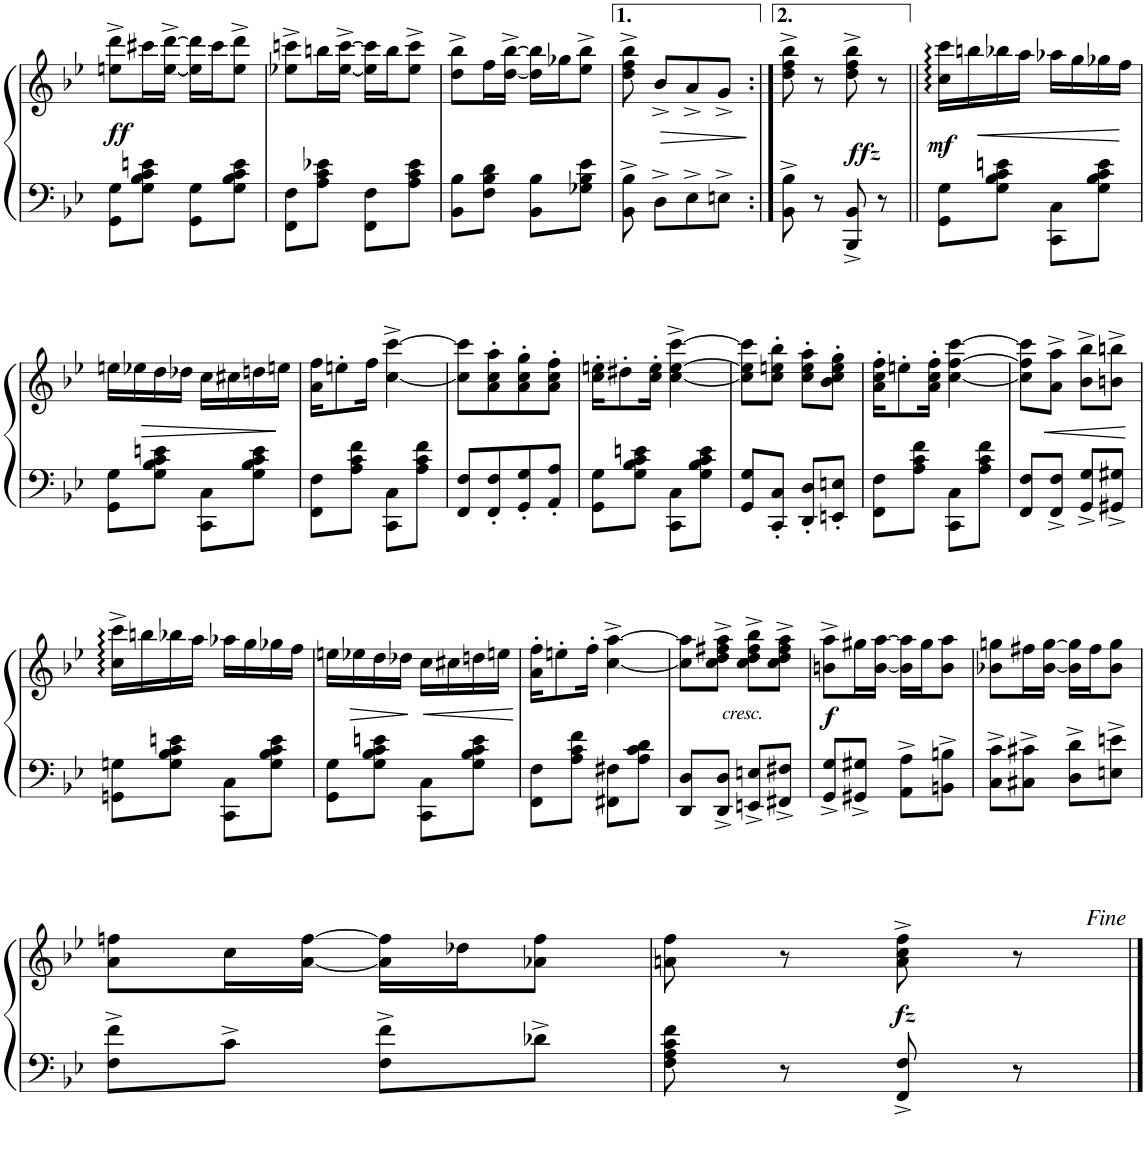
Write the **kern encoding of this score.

**kern	**kern	**dynam
*part1	*part1	*part1
*staff2	*staff1	*staff1/2
*I"Piano	*	*
*I'Pno.	*	*
!!LO:PB:g=z
*clefF4	*clefG2	*
*k[b-e-]	*k[b-e-]	*
*M2/4	*M2/4	*
=88	=88	=88
!	!	!LO:DY:b
8GG\ 8G\L	8een\^ 8ddd\^L	ff
8G\ 8B-\ 8c\ 8en\J	16ccc#X\L	.
.	[16ee\^ [16ddd\^JJ	.
8GG\ 8G\L	16ee\] 16ddd\]LL	.
.	16ccc#\J	.
8G\ 8B-\ 8c\ 8e\J	8ee\^ 8ddd\^J	.
=89	=89	=89
8FF\ 8F\L	8ee-X\^ 8cccn\^L	.
8A\ 8c\ 8e-X\J	16bbn\L	.
.	[16ee-\^ [16ccc\^JJ	.
8FF\ 8F\L	16ee-\] 16ccc\]LL	.
.	16bb\J	.
8A\ 8c\ 8e-\J	8ee-\^ 8ccc\^J	.
=90	=90	=90
8BB-\ 8B-\L	8dd\^ 8bb-\^L	.
8F\ 8B-\ 8d\J	16ff\L	.
.	[16dd\^ [16bb-\^JJ	.
8BB-\ 8B-\L	16dd\] 16bb-\]LL	.
.	16gg-X\J	.
8G-X\ 8B-\ 8e-\J	8ee-\^ 8bb-\^J	.
=91	=91	=91
8BB-\^ 8B-\^	8dd\^ 8ff\^ 8bb-\^	.
!	!	!LO:HP:b
8D^\L	8b-^/L	>
8E-^\	8a^/	.
8En^\J	8g^/J	.
.	.	]
=92:|!	=92:|!	=92:|!
8BB-\^ 8B-\^	8dd\^ 8ff\^ 8bb-\^	.
8r	8r	.
!	!	!LO:DY:b
8BBB-/^ 8BB-/^	8dd\^ 8ff\^ 8bb-\^	other-dynamics
8r	8r	.
=93||	=93||	=93||
!	!	!LO:DY:b
8GG\ 8G\L	16cc\ 16ccc\LL	mf
!	!	!LO:HP:b
.	16bbn\	<
8G\ 8B-\ 8c\ 8en\J	16bb-X\	.
.	16aa\JJ	.
8CC\ 8C\L	16aa-X\LL	.
.	16gg\	.
8G\ 8B-\ 8c\ 8e\J	16gg-X\	.
.	16ff\JJ	[
!!LO:LB:g=z
=94	=94	=94
8GG\ 8G\L	16een\LL	.
!	!	!LO:HP:b
.	16ee-X\	>
8G\ 8B-\ 8c\ 8en\J	16dd\	.
.	16dd-X\JJ	.
8CC\ 8C\L	16cc\LL	.
.	16cc#X\	.
8G\ 8B-\ 8c\ 8e\J	16ddn\	.
.	16een\JJ	]
=95	=95	=95
8FF\ 8F\L	16a\ 16ff\KL	.
.	8een'\	.
8A\ 8c\ 8f\J	.	.
.	16ff\Jk	.
8CC\ 8C\L	[4cc\^ [4ccc\^	.
8A\ 8c\ 8f\J	.	.
=96	=96	=96
8FF/ 8F/L	8cc\] 8ccc\]L	.
8FF/' 8F/'	8a\' 8cc\' 8aa\'	.
8GG/' 8G/'	8a\' 8cc\' 8gg\'	.
8AA/' 8A/'J	8a\' 8cc\' 8ff\'J	.
=97	=97	=97
8GG\ 8G\L	16cc\' 16een\'KL	.
.	8dd#X'\	.
8G\ 8B-\ 8c\ 8en\J	.	.
.	16cc\' 16ee\'Jk	.
8CC\ 8C\L	[4cc\^ [4ee\^ [4ccc\^	.
8G\ 8B-\ 8c\ 8e\J	.	.
=98	=98	=98
8GG/ 8G/L	8cc\] 8ee\] 8ccc\]L	.
8CC/' 8C/'J	8cc\' 8een\' 8bb-\'J	.
8DD/' 8D/'L	8cc\' 8ee\' 8aa\'L	.
8EEn/' 8En/'J	8b-\' 8cc\' 8ee\' 8gg\'J	.
=99	=99	=99
8FF\ 8F\L	16a\' 16cc\' 16ff\'KL	.
.	8een'\	.
8A\ 8c\ 8f\J	.	.
.	16a\' 16cc\' 16ff\'Jk	.
8CC\ 8C\L	[4cc\ [4ff\ [4ccc\	.
8A\ 8c\ 8f\J	.	.
=100	=100	=100
8FF/ 8F/L	8cc\] 8ff\] 8ccc\]L	.
!	!	!LO:HP:b
8FF/^ 8F/^J	8a\^ 8aa\^J	<
8GG/^ 8G/^L	8b-\^ 8bb-\^L	.
8GG#X/^ 8G#X/^J	8bn\^ 8bbn\^J	.
.	.	[
!!LO:LB:g=z
=101	=101	=101
8GGn\ 8Gn\L	16cc\^ 16ccc\^LL	.
.	16bbn\	.
8G\ 8B-\ 8c\ 8en\J	16bb-X\	.
.	16aa\JJ	.
8CC\ 8C\L	16aa-X\LL	.
.	16gg\	.
8G\ 8B-\ 8c\ 8e\J	16gg-X\	.
.	16ff\JJ	.
=102	=102	=102
8GG\ 8G\L	16een\LL	.
!	!	!LO:HP:b
.	16ee-X\	>
8G\ 8B-\ 8c\ 8en\J	16dd\	.
.	16dd-X\JJ	.
!	!	!LO:HP:n=1:b
8CC\ 8C\L	16cc\LL	] <
.	16cc#X\	.
8G\ 8B-\ 8c\ 8e\J	16ddn\	.
.	16een\JJ	.
.	.	[
=103	=103	=103
8FF\ 8F\L	16a\' 16ff\'KL	.
.	8een'\	.
8A\ 8c\ 8f\J	.	.
.	16ff'\Jk	.
8FF#X\ 8F#X\L	[4cc\^ [4aa\^	.
8A\ 8c\ 8d\J	.	.
=104	=104	=104
8DD/ 8D/L	8cc\] 8aa\]L	.
!	!LO:TX:b:i:t=cresc.	!
8DD/^ 8D/^J	8cc\^ 8dd\^ 8ff#X\^ 8aa\^J	.
8EEn/^ 8En/^L	8cc\^ 8dd\^ 8ff#\^ 8bb-\^L	.
8FF#X/^ 8F#X/^J	8cc\^ 8dd\^ 8ff#\^ 8aa\^J	.
=105	=105	=105
!	!	!LO:DY:b
8GG/^ 8G/^L	8bn\^ 8aa\^L	f
8GG#X/^ 8G#X/^J	16gg#X\L	.
.	[16b\ [16aa\JJ	.
8AA\^ 8A\^L	16b\] 16aa\]LL	.
.	16gg#\J	.
8BBn\^ 8Bn\^J	8b\ 8aa\J	.
=106	=106	=106
8C\^ 8c\^L	8b-X\ 8ggn\L	.
8C#X\^ 8c#X\^J	16ff#X\L	.
.	[16b-\ [16gg\JJ	.
8D\^ 8d\^L	16b-\] 16gg\]LL	.
.	16ff#\J	.
8En\^ 8en\^J	8b-\ 8gg\J	.
!!LO:LB:g=z
=107	=107	=107
8F\^ 8f\^L	8a\ 8ffn\L	.
8c^\J	16cc\L	.
.	[16a\ [16ff\JJ	.
8F\^ 8f\^L	16a\] 16ff\]LL	.
.	16dd-X\J	.
8d-X^\J	8a-X\ 8ff\J	.
=108	=108	=108
8F\ 8A\ 8c\ 8f\	8an\ 8ff\	.
8r	8r	.
!	!	!LO:DY:b
8FF/^ 8F/^	8a\^ 8cc\^ 8ff\^	fz
8r	8r	.
==	==	==
*-	*-	*-
